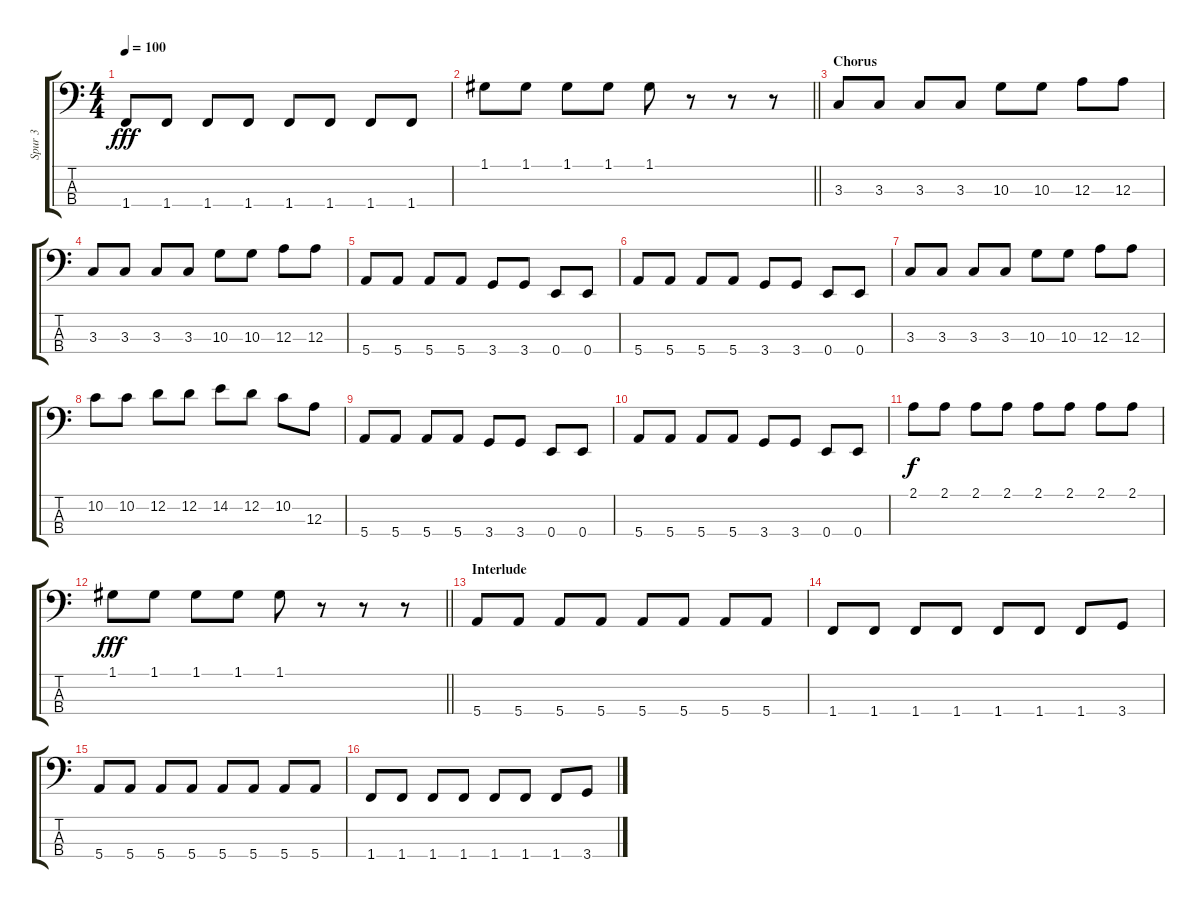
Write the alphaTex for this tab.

\track ("Spur 3" "Spur 3") {instrument electricbassfinger}
\staff {score tabs}
\tuning (G2 D2 A1 E1) {hide}
\ts (4 4)
\tempo 100
\clef f4
\ks c
1.4.8{dy fff} 1.4.8 1.4.8 1.4.8 1.4.8 1.4.8 1.4.8 1.4.8 |
\barLineRight lightlight
1.1.8 1.1.8 1.1.8 1.1.8 1.1.8 r.8 r.8 r.8 |
\section ("" "Chorus")
3.3.8 3.3.8 3.3.8 3.3.8 10.3.8 10.3.8 12.3.8 12.3.8 |
3.3.8 3.3.8 3.3.8 3.3.8 10.3.8 10.3.8 12.3.8 12.3.8 |
5.4.8 5.4.8 5.4.8 5.4.8 3.4.8 3.4.8 0.4.8 0.4.8 |
5.4.8 5.4.8 5.4.8 5.4.8 3.4.8 3.4.8 0.4.8 0.4.8 |
3.3.8 3.3.8 3.3.8 3.3.8 10.3.8 10.3.8 12.3.8 12.3.8 |
10.2.8 10.2.8 12.2.8 12.2.8 14.2.8 12.2.8 10.2.8 12.3.8 |
5.4.8 5.4.8 5.4.8 5.4.8 3.4.8 3.4.8 0.4.8 0.4.8 |
5.4.8 5.4.8 5.4.8 5.4.8 3.4.8 3.4.8 0.4.8 0.4.8 |
2.1.8{dy f} 2.1.8 2.1.8 2.1.8 2.1.8 2.1.8 2.1.8 2.1.8 |
\barLineRight lightlight
1.1.8{dy fff} 1.1.8 1.1.8 1.1.8 1.1.8 r.8 r.8 r.8 |
\section ("" "Interlude")
5.4.8 5.4.8 5.4.8 5.4.8 5.4.8 5.4.8 5.4.8 5.4.8 |
1.4.8 1.4.8 1.4.8 1.4.8 1.4.8 1.4.8 1.4.8 3.4.8 |
5.4.8 5.4.8 5.4.8 5.4.8 5.4.8 5.4.8 5.4.8 5.4.8 |
1.4.8 1.4.8 1.4.8 1.4.8 1.4.8 1.4.8 1.4.8 3.4.8
